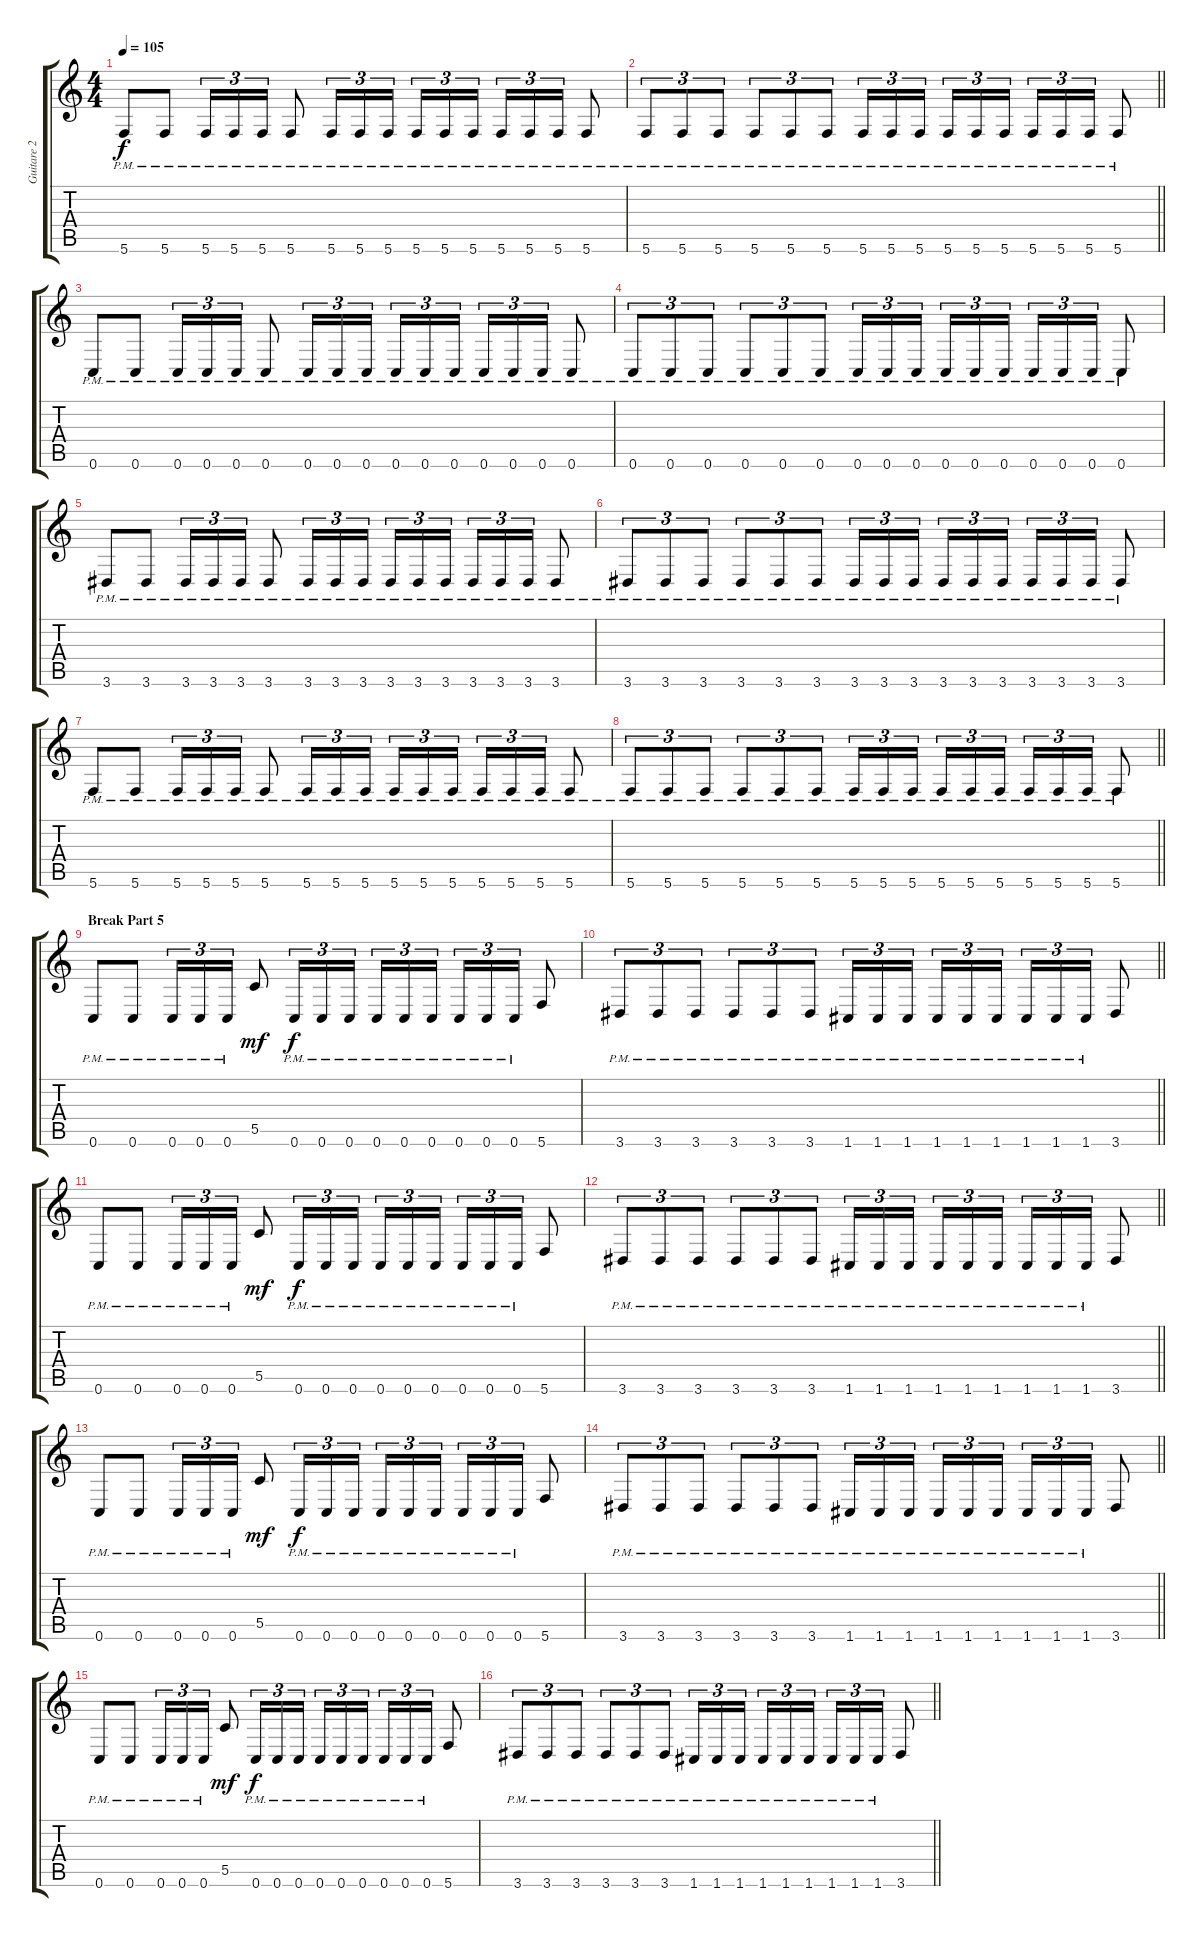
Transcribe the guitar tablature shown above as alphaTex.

\track ("Guitare 2" "Guitare 2") {instrument distortionguitar}
\staff {score tabs}
\tuning (D4 A3 F3 C3 G2 C2) {hide}
\ts (4 4)
\tempo 105
\clef g2
\ks c
5.6{pm}.8{dy f} 5.6{pm}.8 5.6{pm}.16{tu (3 2)} 5.6{pm}.16{tu (3 2)} 5.6{pm}.16{tu (3 2)} 5.6{pm}.8 5.6{pm}.16{tu (3 2)} 5.6{pm}.16{tu (3 2)} 5.6{pm}.16{tu (3 2) beam splitsecondary} 5.6{pm}.16{tu (3 2)} 5.6{pm}.16{tu (3 2)} 5.6{pm}.16{tu (3 2)} 5.6{pm}.16{tu (3 2)} 5.6{pm}.16{tu (3 2)} 5.6{pm}.16{tu (3 2)} 5.6{pm}.8 |
\barLineRight lightlight
5.6{pm}.8{tu (3 2)} 5.6{pm}.8{tu (3 2)} 5.6{pm}.8{tu (3 2)} 5.6{pm}.8{tu (3 2)} 5.6{pm}.8{tu (3 2)} 5.6{pm}.8{tu (3 2)} 5.6{pm}.16{tu (3 2)} 5.6{pm}.16{tu (3 2)} 5.6{pm}.16{tu (3 2) beam splitsecondary} 5.6{pm}.16{tu (3 2)} 5.6{pm}.16{tu (3 2)} 5.6{pm}.16{tu (3 2)} 5.6{pm}.16{tu (3 2)} 5.6{pm}.16{tu (3 2)} 5.6{pm}.16{tu (3 2)} 5.6{pm}.8 |
0.6{pm}.8 0.6{pm}.8 0.6{pm}.16{tu (3 2)} 0.6{pm}.16{tu (3 2)} 0.6{pm}.16{tu (3 2)} 0.6{pm}.8 0.6{pm}.16{tu (3 2)} 0.6{pm}.16{tu (3 2)} 0.6{pm}.16{tu (3 2) beam splitsecondary} 0.6{pm}.16{tu (3 2)} 0.6{pm}.16{tu (3 2)} 0.6{pm}.16{tu (3 2)} 0.6{pm}.16{tu (3 2)} 0.6{pm}.16{tu (3 2)} 0.6{pm}.16{tu (3 2)} 0.6{pm}.8 |
0.6{pm}.8{tu (3 2)} 0.6{pm}.8{tu (3 2)} 0.6{pm}.8{tu (3 2)} 0.6{pm}.8{tu (3 2)} 0.6{pm}.8{tu (3 2)} 0.6{pm}.8{tu (3 2)} 0.6{pm}.16{tu (3 2)} 0.6{pm}.16{tu (3 2)} 0.6{pm}.16{tu (3 2) beam splitsecondary} 0.6{pm}.16{tu (3 2)} 0.6{pm}.16{tu (3 2)} 0.6{pm}.16{tu (3 2)} 0.6{pm}.16{tu (3 2)} 0.6{pm}.16{tu (3 2)} 0.6{pm}.16{tu (3 2)} 0.6{pm}.8 |
3.6{pm}.8 3.6{pm}.8 3.6{pm}.16{tu (3 2)} 3.6{pm}.16{tu (3 2)} 3.6{pm}.16{tu (3 2)} 3.6{pm}.8 3.6{pm}.16{tu (3 2)} 3.6{pm}.16{tu (3 2)} 3.6{pm}.16{tu (3 2) beam splitsecondary} 3.6{pm}.16{tu (3 2)} 3.6{pm}.16{tu (3 2)} 3.6{pm}.16{tu (3 2)} 3.6{pm}.16{tu (3 2)} 3.6{pm}.16{tu (3 2)} 3.6{pm}.16{tu (3 2)} 3.6{pm}.8 |
3.6{pm}.8{tu (3 2)} 3.6{pm}.8{tu (3 2)} 3.6{pm}.8{tu (3 2)} 3.6{pm}.8{tu (3 2)} 3.6{pm}.8{tu (3 2)} 3.6{pm}.8{tu (3 2)} 3.6{pm}.16{tu (3 2)} 3.6{pm}.16{tu (3 2)} 3.6{pm}.16{tu (3 2) beam splitsecondary} 3.6{pm}.16{tu (3 2)} 3.6{pm}.16{tu (3 2)} 3.6{pm}.16{tu (3 2)} 3.6{pm}.16{tu (3 2)} 3.6{pm}.16{tu (3 2)} 3.6{pm}.16{tu (3 2)} 3.6{pm}.8 |
5.6{pm}.8 5.6{pm}.8 5.6{pm}.16{tu (3 2)} 5.6{pm}.16{tu (3 2)} 5.6{pm}.16{tu (3 2)} 5.6{pm}.8 5.6{pm}.16{tu (3 2)} 5.6{pm}.16{tu (3 2)} 5.6{pm}.16{tu (3 2) beam splitsecondary} 5.6{pm}.16{tu (3 2)} 5.6{pm}.16{tu (3 2)} 5.6{pm}.16{tu (3 2)} 5.6{pm}.16{tu (3 2)} 5.6{pm}.16{tu (3 2)} 5.6{pm}.16{tu (3 2)} 5.6{pm}.8 |
\barLineRight lightlight
5.6{pm}.8{tu (3 2)} 5.6{pm}.8{tu (3 2)} 5.6{pm}.8{tu (3 2)} 5.6{pm}.8{tu (3 2)} 5.6{pm}.8{tu (3 2)} 5.6{pm}.8{tu (3 2)} 5.6{pm}.16{tu (3 2)} 5.6{pm}.16{tu (3 2)} 5.6{pm}.16{tu (3 2) beam splitsecondary} 5.6{pm}.16{tu (3 2)} 5.6{pm}.16{tu (3 2)} 5.6{pm}.16{tu (3 2)} 5.6{pm}.16{tu (3 2)} 5.6{pm}.16{tu (3 2)} 5.6{pm}.16{tu (3 2)} 5.6{pm}.8 |
\section ("" "Break Part 5")
0.6{pm}.8 0.6{pm}.8 0.6{pm}.16{tu (3 2)} 0.6{pm}.16{tu (3 2)} 0.6{pm}.16{tu (3 2)} 5.5.8{dy mf} 0.6{pm}.16{tu (3 2) dy f} 0.6{pm}.16{tu (3 2)} 0.6{pm}.16{tu (3 2) beam splitsecondary} 0.6{pm}.16{tu (3 2)} 0.6{pm}.16{tu (3 2)} 0.6{pm}.16{tu (3 2)} 0.6{pm}.16{tu (3 2)} 0.6{pm}.16{tu (3 2)} 0.6{pm}.16{tu (3 2)} 5.6.8 |
\barLineRight lightlight
3.6{pm}.8{tu (3 2)} 3.6{pm}.8{tu (3 2)} 3.6{pm}.8{tu (3 2)} 3.6{pm}.8{tu (3 2)} 3.6{pm}.8{tu (3 2)} 3.6{pm}.8{tu (3 2)} 1.6{pm}.16{tu (3 2)} 1.6{pm}.16{tu (3 2)} 1.6{pm}.16{tu (3 2) beam splitsecondary} 1.6{pm}.16{tu (3 2)} 1.6{pm}.16{tu (3 2)} 1.6{pm}.16{tu (3 2)} 1.6{pm}.16{tu (3 2)} 1.6{pm}.16{tu (3 2)} 1.6{pm}.16{tu (3 2)} 3.6.8 |
0.6{pm}.8 0.6{pm}.8 0.6{pm}.16{tu (3 2)} 0.6{pm}.16{tu (3 2)} 0.6{pm}.16{tu (3 2)} 5.5.8{dy mf} 0.6{pm}.16{tu (3 2) dy f} 0.6{pm}.16{tu (3 2)} 0.6{pm}.16{tu (3 2) beam splitsecondary} 0.6{pm}.16{tu (3 2)} 0.6{pm}.16{tu (3 2)} 0.6{pm}.16{tu (3 2)} 0.6{pm}.16{tu (3 2)} 0.6{pm}.16{tu (3 2)} 0.6{pm}.16{tu (3 2)} 5.6.8 |
\barLineRight lightlight
3.6{pm}.8{tu (3 2)} 3.6{pm}.8{tu (3 2)} 3.6{pm}.8{tu (3 2)} 3.6{pm}.8{tu (3 2)} 3.6{pm}.8{tu (3 2)} 3.6{pm}.8{tu (3 2)} 1.6{pm}.16{tu (3 2)} 1.6{pm}.16{tu (3 2)} 1.6{pm}.16{tu (3 2) beam splitsecondary} 1.6{pm}.16{tu (3 2)} 1.6{pm}.16{tu (3 2)} 1.6{pm}.16{tu (3 2)} 1.6{pm}.16{tu (3 2)} 1.6{pm}.16{tu (3 2)} 1.6{pm}.16{tu (3 2)} 3.6.8 |
0.6{pm}.8 0.6{pm}.8 0.6{pm}.16{tu (3 2)} 0.6{pm}.16{tu (3 2)} 0.6{pm}.16{tu (3 2)} 5.5.8{dy mf} 0.6{pm}.16{tu (3 2) dy f} 0.6{pm}.16{tu (3 2)} 0.6{pm}.16{tu (3 2) beam splitsecondary} 0.6{pm}.16{tu (3 2)} 0.6{pm}.16{tu (3 2)} 0.6{pm}.16{tu (3 2)} 0.6{pm}.16{tu (3 2)} 0.6{pm}.16{tu (3 2)} 0.6{pm}.16{tu (3 2)} 5.6.8 |
\barLineRight lightlight
3.6{pm}.8{tu (3 2)} 3.6{pm}.8{tu (3 2)} 3.6{pm}.8{tu (3 2)} 3.6{pm}.8{tu (3 2)} 3.6{pm}.8{tu (3 2)} 3.6{pm}.8{tu (3 2)} 1.6{pm}.16{tu (3 2)} 1.6{pm}.16{tu (3 2)} 1.6{pm}.16{tu (3 2) beam splitsecondary} 1.6{pm}.16{tu (3 2)} 1.6{pm}.16{tu (3 2)} 1.6{pm}.16{tu (3 2)} 1.6{pm}.16{tu (3 2)} 1.6{pm}.16{tu (3 2)} 1.6{pm}.16{tu (3 2)} 3.6.8 |
0.6{pm}.8 0.6{pm}.8 0.6{pm}.16{tu (3 2)} 0.6{pm}.16{tu (3 2)} 0.6{pm}.16{tu (3 2)} 5.5.8{dy mf} 0.6{pm}.16{tu (3 2) dy f} 0.6{pm}.16{tu (3 2)} 0.6{pm}.16{tu (3 2) beam splitsecondary} 0.6{pm}.16{tu (3 2)} 0.6{pm}.16{tu (3 2)} 0.6{pm}.16{tu (3 2)} 0.6{pm}.16{tu (3 2)} 0.6{pm}.16{tu (3 2)} 0.6{pm}.16{tu (3 2)} 5.6.8 |
\barLineRight lightlight
3.6{pm}.8{tu (3 2)} 3.6{pm}.8{tu (3 2)} 3.6{pm}.8{tu (3 2)} 3.6{pm}.8{tu (3 2)} 3.6{pm}.8{tu (3 2)} 3.6{pm}.8{tu (3 2)} 1.6{pm}.16{tu (3 2)} 1.6{pm}.16{tu (3 2)} 1.6{pm}.16{tu (3 2) beam splitsecondary} 1.6{pm}.16{tu (3 2)} 1.6{pm}.16{tu (3 2)} 1.6{pm}.16{tu (3 2)} 1.6{pm}.16{tu (3 2)} 1.6{pm}.16{tu (3 2)} 1.6{pm}.16{tu (3 2)} 3.6.8
